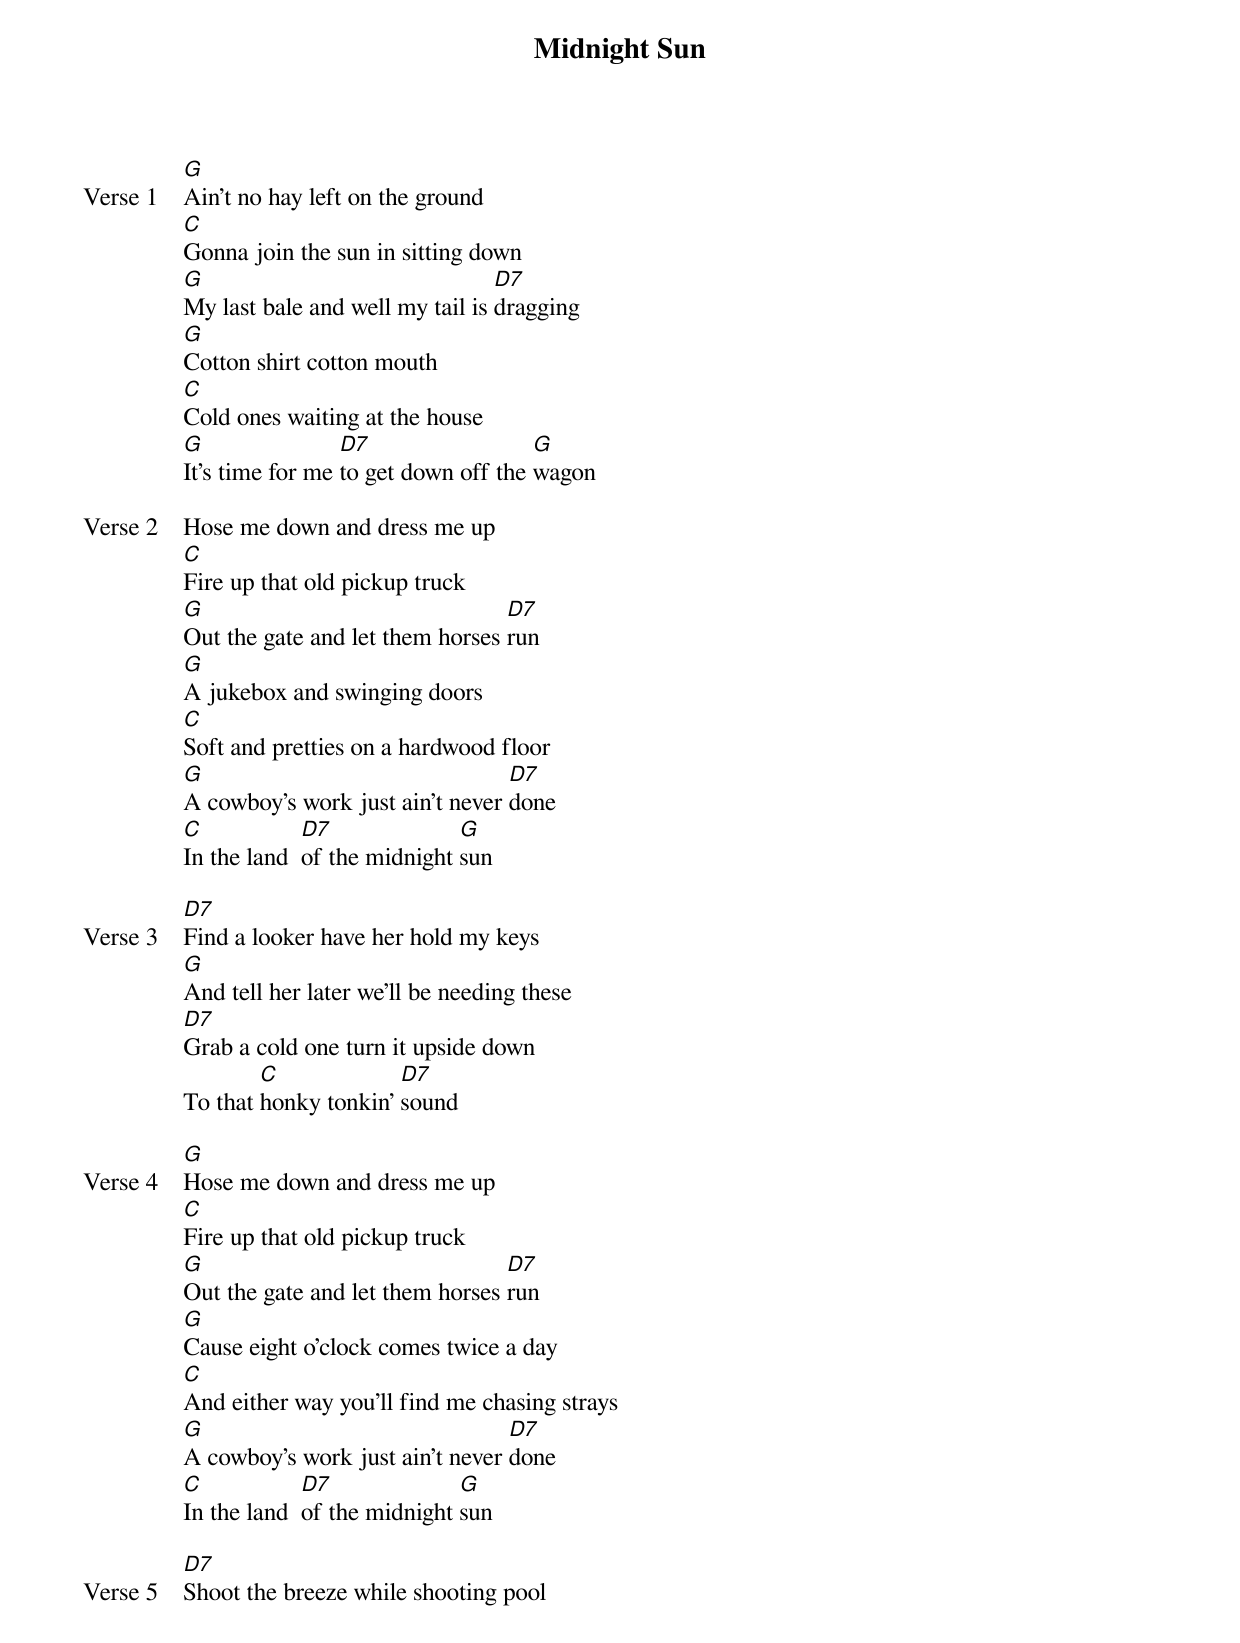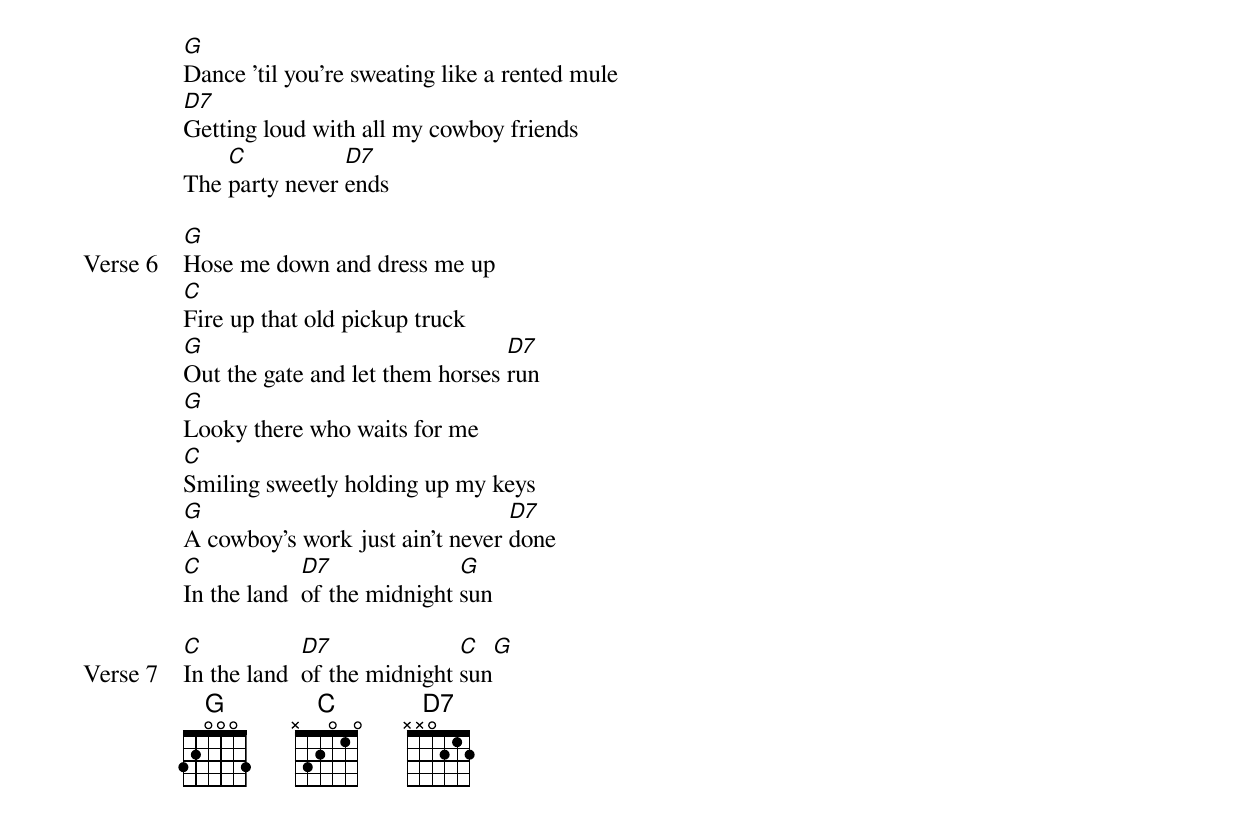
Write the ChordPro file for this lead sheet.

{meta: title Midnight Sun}
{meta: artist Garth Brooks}
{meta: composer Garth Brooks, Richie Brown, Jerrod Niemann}

{start_of_verse: Verse 1}
[G]Ain't no hay left on the ground
[C]Gonna join the sun in sitting down
[G]My last bale and well my tail is [D7]dragging
[G]Cotton shirt cotton mouth
[C]Cold ones waiting at the house
[G]It's time for me [D7]to get down off the [G]wagon
{end_of_verse}

{start_of_verse: Verse 2}
Hose me down and dress me up
[C]Fire up that old pickup truck
[G]Out the gate and let them horses [D7]run
[G]A jukebox and swinging doors
[C]Soft and pretties on a hardwood floor
[G]A cowboy's work just ain't never [D7]done
[C]In the land  [D7]of the midnight [G]sun
{end_of_verse}

{start_of_verse: Verse 3}
[D7]Find a looker have her hold my keys
[G]And tell her later we'll be needing these
[D7]Grab a cold one turn it upside down
To that [C]honky tonkin' [D7]sound
{end_of_verse}

{start_of_verse: Verse 4}
[G]Hose me down and dress me up
[C]Fire up that old pickup truck
[G]Out the gate and let them horses [D7]run
[G]Cause eight o'clock comes twice a day
[C]And either way you'll find me chasing strays
[G]A cowboy's work just ain't never [D7]done
[C]In the land  [D7]of the midnight [G]sun
{end_of_verse}

{start_of_verse: Verse 5}
[D7]Shoot the breeze while shooting pool
[G]Dance 'til you're sweating like a rented mule
[D7]Getting loud with all my cowboy friends
The [C]party never [D7]ends
{end_of_verse}

{start_of_verse: Verse 6}
[G]Hose me down and dress me up
[C]Fire up that old pickup truck
[G]Out the gate and let them horses [D7]run
[G]Looky there who waits for me
[C]Smiling sweetly holding up my keys
[G]A cowboy's work just ain't never [D7]done
[C]In the land  [D7]of the midnight [G]sun
{end_of_verse}

{start_of_verse: Verse 7}
[C]In the land  [D7]of the midnight [C]sun[G]
{end_of_verse}
